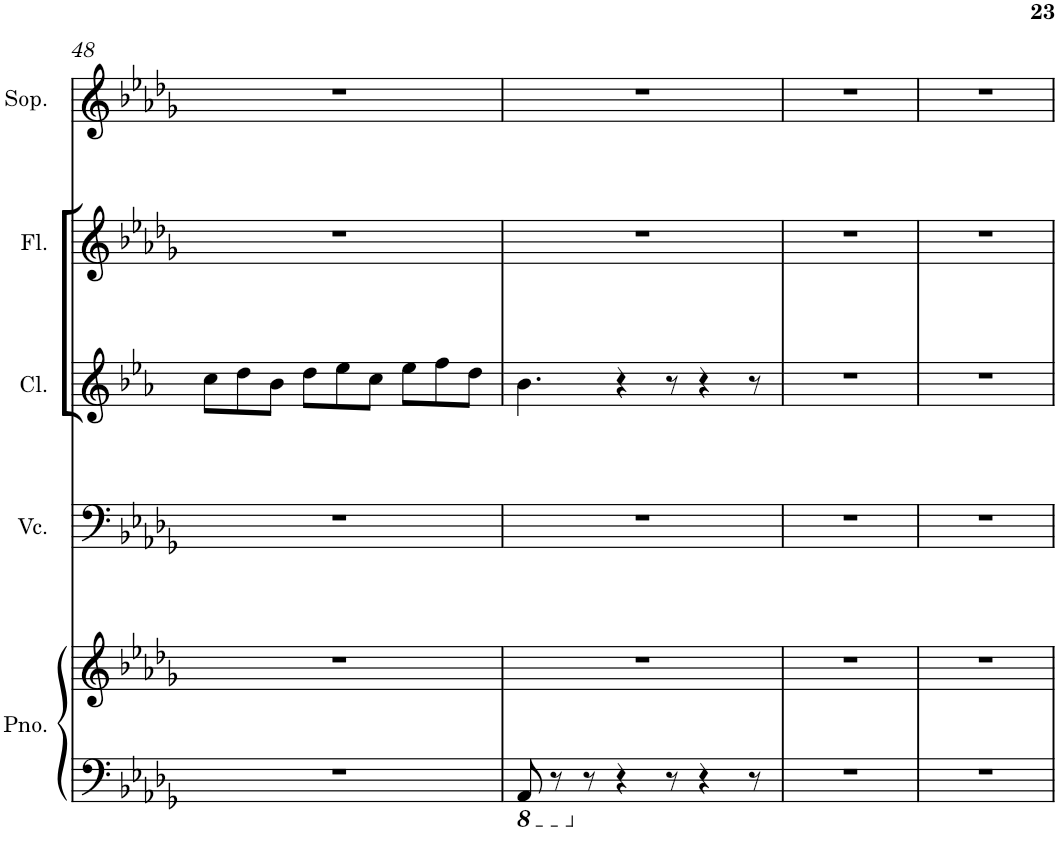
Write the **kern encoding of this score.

**kern	**kern	**kern	**kern	**kern	**kern
*part5	*part5	*part4	*part3	*part2	*part1
*staff6	*staff5	*staff4	*staff3	*staff2	*staff1
*I"Grand Piano	*	*I"Violoncello	*I"Clarinet	*I"Flute	*I"Soprano
*I'Pno.	*	*I'Vc.	*I'Cl.	*I'Fl.	*I'Sop.
!!LO:PB:g=z
*clefF4	*clefG2	*clefF4	*clefG2	*clefG2	*clefG2
*	*	*	*Trd1c2	*	*
*k[b-e-a-d-g-]	*k[b-e-a-d-g-]	*k[b-e-a-d-g-]	*k[b-e-a-]	*k[b-e-a-d-g-]	*k[b-e-a-d-g-]
*D-:	*D-:	*D-:	*E-:	*D-:	*D-:
*M9/8	*M9/8	*M9/8	*M9/8	*M9/8	*M9/8
=48	=48	=48	=48	=48	=48
8%9r	8%9r	8%9r	8cc\L	8%9r	8%9r
.	.	.	8dd\	.	.
.	.	.	8b-\J	.	.
.	.	.	8dd\L	.	.
.	.	.	8ee-\	.	.
.	.	.	8cc\J	.	.
.	.	.	8ee-\L	.	.
.	.	.	8ff\	.	.
.	.	.	8dd\J	.	.
=49	=49	=49	=49	=49	=49
*8ba	*	*	*	*	*
8AAA-/	8%9r	8%9r	4.b-\	8%9r	8%9r
8r	.	.	.	.	.
*X8ba	*	*	*	*	*
8r	.	.	.	.	.
4r	.	.	4r	.	.
8r	.	.	8r	.	.
4r	.	.	4r	.	.
8r	.	.	8r	.	.
=50	=50	=50	=50	=50	=50
8%9r	8%9r	8%9r	8%9r	8%9r	8%9r
=51	=51	=51	=51	=51	=51
8%9r	8%9r	8%9r	8%9r	8%9r	8%9r
=	=	=	=	=	=
*-	*-	*-	*-	*-	*-
